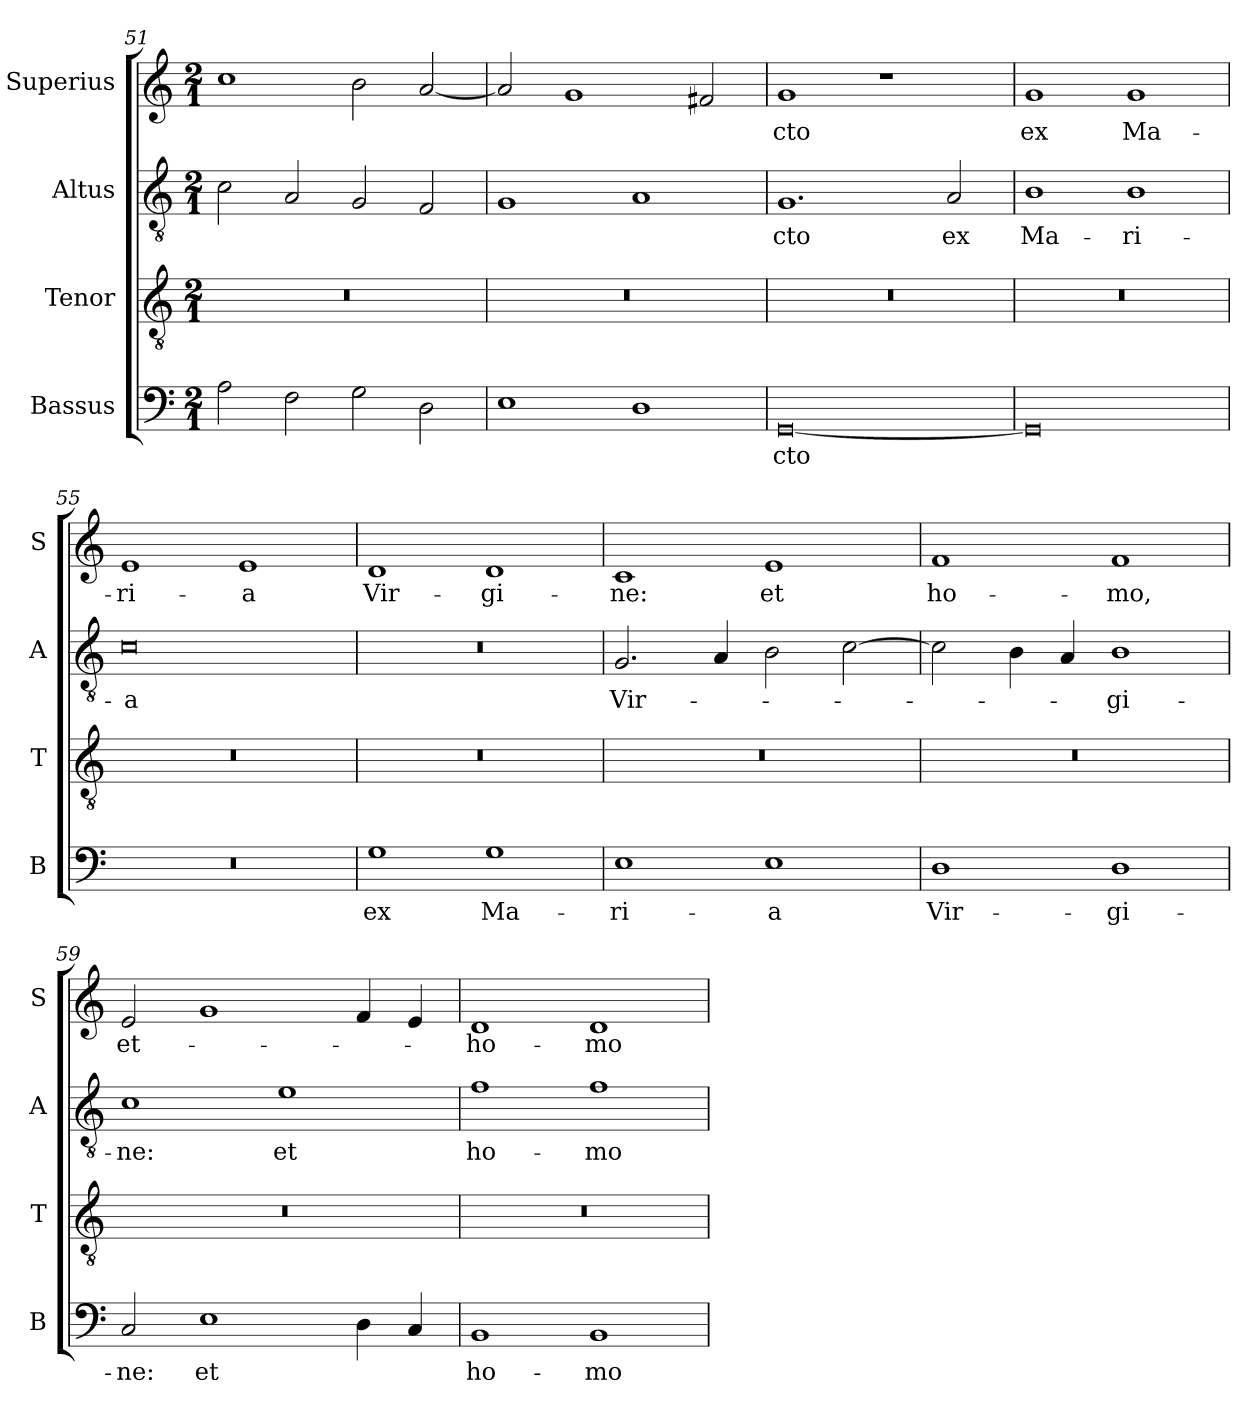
**kern	**text	**kern	**kern	**text	**kern	**text
*part4	*part4	*part3	*part2	*part2	*part1	*part1
*staff4	*staff4	*staff3	*staff2	*staff2	*staff1	*staff1
*I"Bassus	*	*I"Tenor	*I"Altus	*	*I"Superius	*
*I'B	*	*I'T	*I'A	*	*I'S	*
*clefF4	*	*clefGv2	*clefGv2	*	*clefG2	*
*k[]	*	*k[]	*k[]	*	*k[]	*
*M2/1	*	*M2/1	*M2/1	*	*M2/1	*
=51	=51	=51	=51	=51	=51	=51
2A	.	0r	2c	.	1cc	.
2F	.	.	2A	.	.	.
2G	.	.	2G	.	2b	.
2D	.	.	2F	.	[2a	.
=52	=52	=52	=52	=52	=52	=52
1E	.	0r	1G	.	2a]	.
.	.	.	.	.	1g	.
1D	.	.	1A	.	.	.
.	.	.	.	.	2f#X	.
=53	=53	=53	=53	=53	=53	=53
[0GG	-cto	0r	1.G	-cto	1g	-cto
.	.	.	.	.	1r	.
.	.	.	2A	ex	.	.
=54	=54	=54	=54	=54	=54	=54
0GG]	.	0r	1B	Ma-	1g	ex
.	.	.	1B	-ri-	1g	Ma-
=55	=55	=55	=55	=55	=55	=55
0r	.	0r	0c	-a	1e	-ri-
.	.	.	.	.	1e	-a
=56	=56	=56	=56	=56	=56	=56
1G	ex	0r	0r	.	1d	Vir-
1G	Ma-	.	.	.	1d	-gi-
=57	=57	=57	=57	=57	=57	=57
1E	-ri-	0r	2.G	Vir-	1c	-ne:
.	.	.	4A	.	.	.
1E	-a	.	2B	.	1e	et
.	.	.	[2c	.	.	.
=58	=58	=58	=58	=58	=58	=58
1D	Vir-	0r	2c]	.	1f	ho-
.	.	.	4B	.	.	.
.	.	.	4A	.	.	.
1D	-gi-	.	1B	-gi-	1f	-mo,
=59	=59	=59	=59	=59	=59	=59
!	!	!	!	!	!	!LO:LY:i
2C	-ne:	0r	1c	-ne:	2e	et-
1E	et	.	.	.	1g	.
.	.	.	1e	et	.	.
4D	.	.	.	.	4f	.
4C	.	.	.	.	4e	.
=60	=60	=60	=60	=60	=60	=60
!	!	!	!	!	!	!LO:LY:i
1BB	ho-	0r	1f	ho-	1d	-ho-
!	!	!	!	!	!	!LO:LY:i
1BB	-mo	.	1f	-mo	1d	-mo
=	=	=	=	=	=	=
*-	*-	*-	*-	*-	*-	*-
